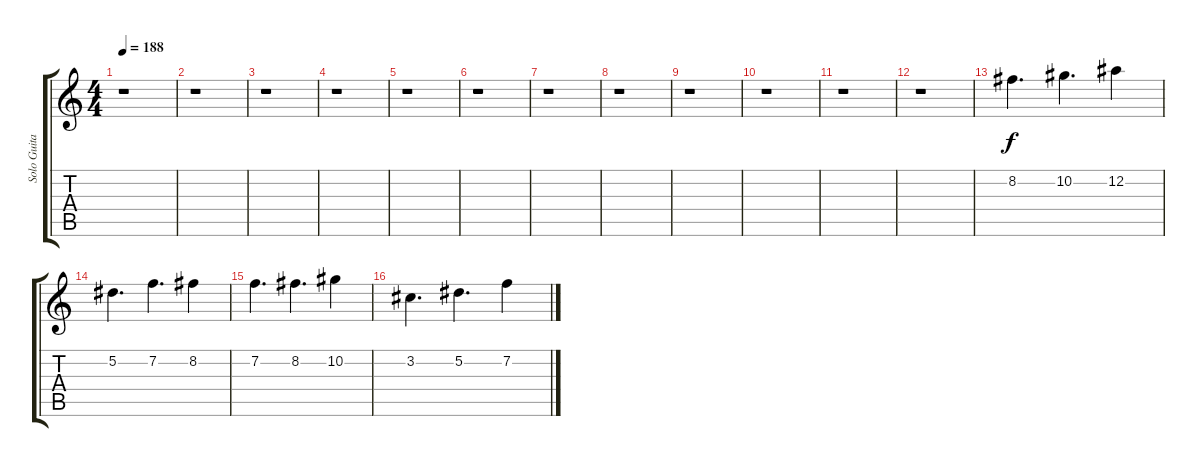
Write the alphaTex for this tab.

\track ("Solo Guitar" "Solo Guita") {instrument distortionguitar}
\staff {score tabs}
\tuning (Eb4 Bb3 Gb3 Db3 Ab2 Eb2) {hide}
\ts (4 4)
\tempo 188
\clef g2
\ks c
r.1{dy f} |
r.1 |
r.1 |
r.1 |
r.1 |
r.1 |
r.1 |
r.1 |
r.1 |
r.1 |
r.1 |
r.1 |
8.2.4{d} 10.2.4{d} 12.2.4 |
5.2.4{d} 7.2.4{d} 8.2.4 |
7.2.4{d} 8.2.4{d} 10.2.4 |
3.2.4{d} 5.2.4{d} 7.2.4
